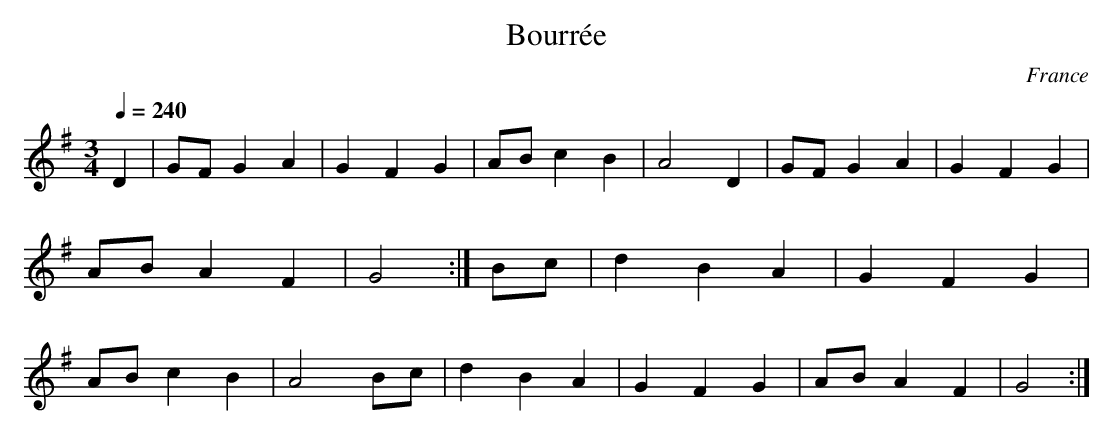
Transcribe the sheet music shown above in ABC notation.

X:1
T:Bourrée
Q:1/4=240
M:3/4
O:France
K:G
D2|GFG2A2|G2F2G2|ABc2B2|A4D2|\
GFG2A2|G2F2G2|ABA2F2|G4:|\
Bc|d2B2A2|G2F2G2|ABc2B2|A4Bc|\
d2B2A2|G2F2G2|ABA2F2|G4:|
